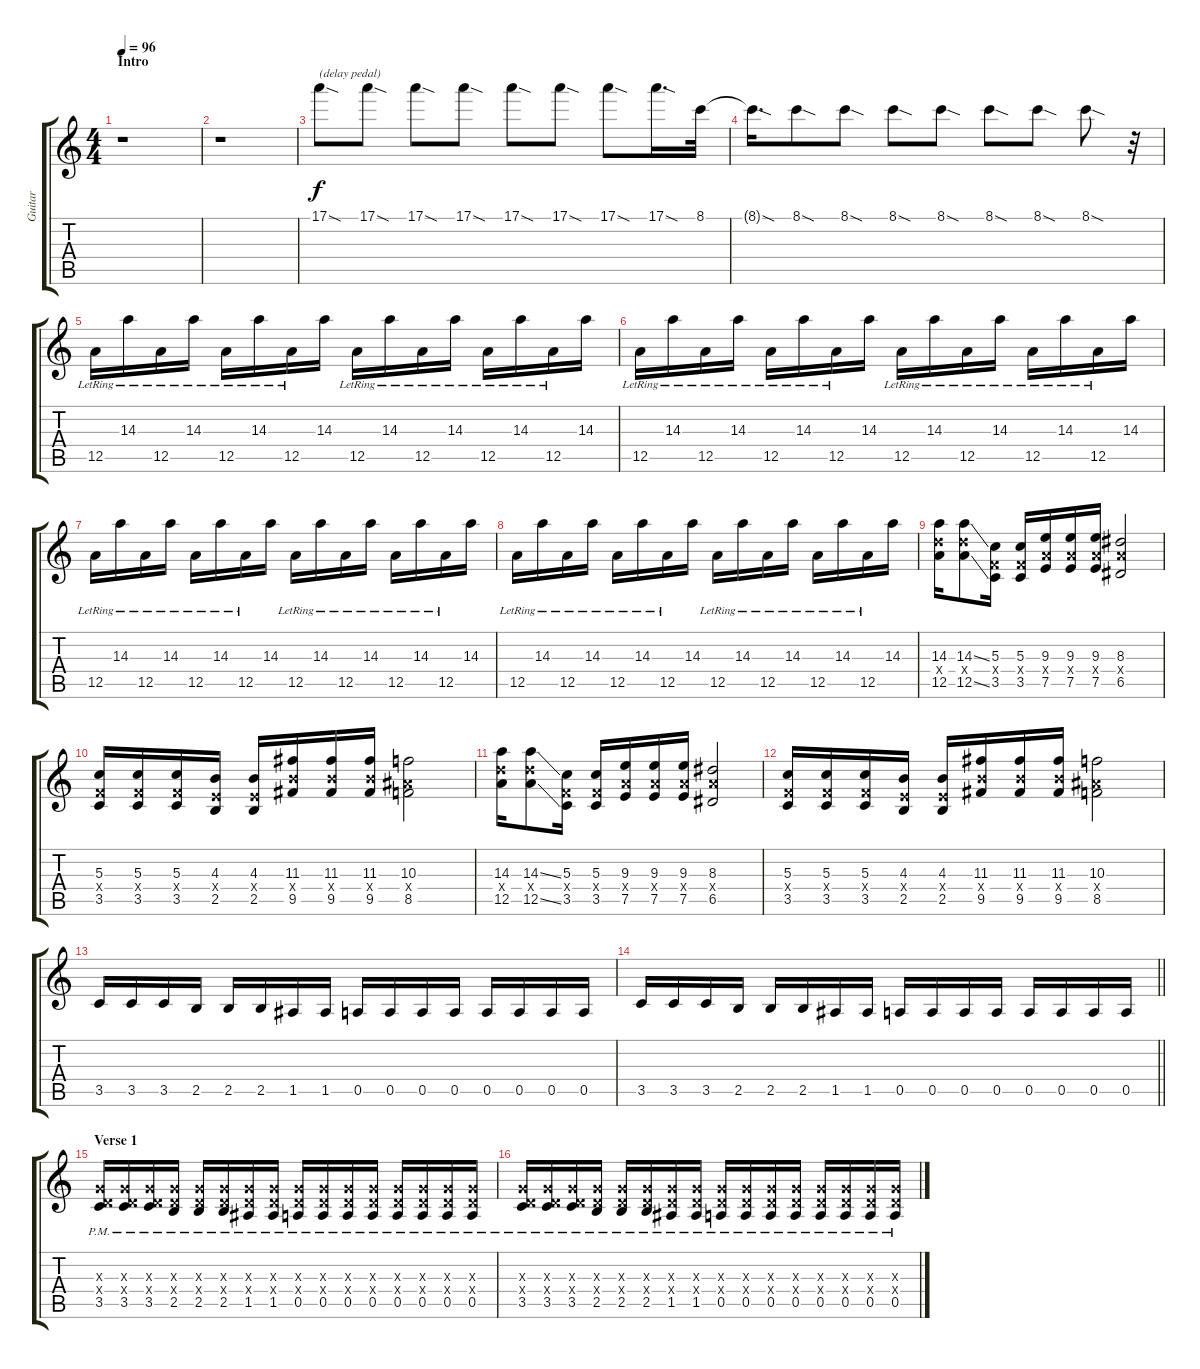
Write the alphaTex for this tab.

\track ("Guitar" "Guitar") {instrument distortionguitar}
\staff {score tabs}
\tuning (E4 B3 G3 D3 A2 E2) {hide}
\ts (4 4)
\section ("" "Intro")
\tempo 96
\clef g2
\ks c
r.1{dy f instrument distortionguitar} |
r.1 |
17.1{sod}.8{txt "(delay pedal)"} 17.1{sod}.8 17.1{sod}.8{volume 11} 17.1{sod}.8{volume 9} 17.1{sod}.8{volume 7} 17.1{sod}.8{volume 4} 17.1{sod}.8{volume 2} 17.1{sod}.16{d volume 12} 8.1.32 |
8.1{sod t}.16{d volume 9} 8.1{sod}.8{volume 8} 8.1{sod}.8{volume 6} 8.1{sod}.8{volume 3} 8.1{sod}.8{volume 1} 8.1{sod}.8 8.1{sod}.8 8.1{sod}.8 r.32 |
12.5{lr}.16{volume 13} 14.3{lr}.16 12.5{lr}.16 14.3{lr}.16 12.5{lr}.16 14.3{lr}.16 12.5{lr}.16 14.3.16 12.5{lr}.16 14.3{lr}.16 12.5{lr}.16 14.3{lr}.16 12.5{lr}.16 14.3{lr}.16 12.5{lr}.16 14.3.16 |
12.5{lr}.16 14.3{lr}.16 12.5{lr}.16 14.3{lr}.16 12.5{lr}.16 14.3{lr}.16 12.5{lr}.16 14.3.16 12.5{lr}.16 14.3{lr}.16 12.5{lr}.16 14.3{lr}.16 12.5{lr}.16 14.3{lr}.16 12.5{lr}.16 14.3.16 |
12.5{lr}.16 14.3{lr}.16 12.5{lr}.16 14.3{lr}.16 12.5{lr}.16 14.3{lr}.16 12.5{lr}.16 14.3.16 12.5{lr}.16 14.3{lr}.16 12.5{lr}.16 14.3{lr}.16 12.5{lr}.16 14.3{lr}.16 12.5{lr}.16 14.3.16 |
12.5{lr}.16 14.3{lr}.16 12.5{lr}.16 14.3{lr}.16 12.5{lr}.16 14.3{lr}.16 12.5{lr}.16 14.3.16 12.5{lr}.16 14.3{lr}.16 12.5{lr}.16 14.3{lr}.16 12.5{lr}.16 14.3{lr}.16 12.5{lr}.16 14.3.16 |
(14.3 12.4{x} 12.5).16 (14.3{ss} 12.4{x} 12.5{ss}).8 (5.3 3.4{x} 3.5).16 (5.3 3.4{x} 3.5).16 (9.3 7.4{x} 7.5).16 (9.3 7.4{x} 7.5).16 (9.3 7.4{x} 7.5).16 (8.3 7.4{x} 6.5).2 |
(5.3 3.4{x} 3.5).16 (5.3 3.4{x} 3.5).16 (5.3 3.4{x} 3.5).16 (4.3 2.4{x} 2.5).16 (4.3 2.4{x} 2.5).16 (11.3 9.4{x} 9.5).16 (11.3 9.4{x} 9.5).16 (11.3 9.4{x} 9.5).16 (10.3 8.4{x} 8.5).2 |
(14.3 12.4{x} 12.5).16 (14.3{ss} 12.4{x} 12.5{ss}).8 (5.3 3.4{x} 3.5).16 (5.3 3.4{x} 3.5).16 (9.3 7.4{x} 7.5).16 (9.3 7.4{x} 7.5).16 (9.3 7.4{x} 7.5).16 (8.3 7.4{x} 6.5).2 |
(5.3 3.4{x} 3.5).16 (5.3 3.4{x} 3.5).16 (5.3 3.4{x} 3.5).16 (4.3 2.4{x} 2.5).16 (4.3 2.4{x} 2.5).16 (11.3 9.4{x} 9.5).16 (11.3 9.4{x} 9.5).16 (11.3 9.4{x} 9.5).16 (10.3 8.4{x} 8.5).2 |
3.5.16 3.5.16 3.5.16 2.5.16 2.5.16 2.5.16 1.5.16 1.5.16 0.5.16 0.5.16 0.5.16 0.5.16 0.5.16 0.5.16 0.5.16 0.5.16 |
\barLineRight lightlight
3.5.16 3.5.16 3.5.16 2.5.16 2.5.16 2.5.16 1.5.16 1.5.16 0.5.16 0.5.16 0.5.16 0.5.16 0.5.16 0.5.16 0.5.16 0.5.16 |
\section ("" "Verse 1")
(0.3{x} 0.4{x} 3.5{pm}).16 (0.3{x} 0.4{x} 3.5{pm}).16 (0.3{x} 0.4{x} 3.5{pm}).16 (0.3{x} 0.4{x} 2.5{pm}).16 (0.3{x} 0.4{x} 2.5{pm}).16 (0.3{x} 0.4{x} 2.5{pm}).16 (0.3{x} 0.4{x} 1.5{pm}).16 (0.3{x} 0.4{x} 1.5{pm}).16 (0.3{x} 0.4{x} 0.5{pm}).16 (0.3{x} 0.4{x} 0.5{pm}).16 (0.3{x} 0.4{x} 0.5{pm}).16 (0.3{x} 0.4{x} 0.5{pm}).16 (0.3{x} 0.4{x} 0.5{pm}).16 (0.3{x} 0.4{x} 0.5{pm}).16 (0.3{x} 0.4{x} 0.5{pm}).16 (0.3{x} 0.4{x} 0.5{pm}).16 |
(0.3{x} 0.4{x} 3.5{pm}).16 (0.3{x} 0.4{x} 3.5{pm}).16 (0.3{x} 0.4{x} 3.5{pm}).16 (0.3{x} 0.4{x} 2.5{pm}).16 (0.3{x} 0.4{x} 2.5{pm}).16 (0.3{x} 0.4{x} 2.5{pm}).16 (0.3{x} 0.4{x} 1.5{pm}).16 (0.3{x} 0.4{x} 1.5{pm}).16 (0.3{x} 0.4{x} 0.5{pm}).16 (0.3{x} 0.4{x} 0.5{pm}).16 (0.3{x} 0.4{x} 0.5{pm}).16 (0.3{x} 0.4{x} 0.5{pm}).16 (0.3{x} 0.4{x} 0.5{pm}).16 (0.3{x} 0.4{x} 0.5{pm}).16 (0.3{x} 0.4{x} 0.5{pm}).16 (0.3{x} 0.4{x} 0.5{pm}).16
